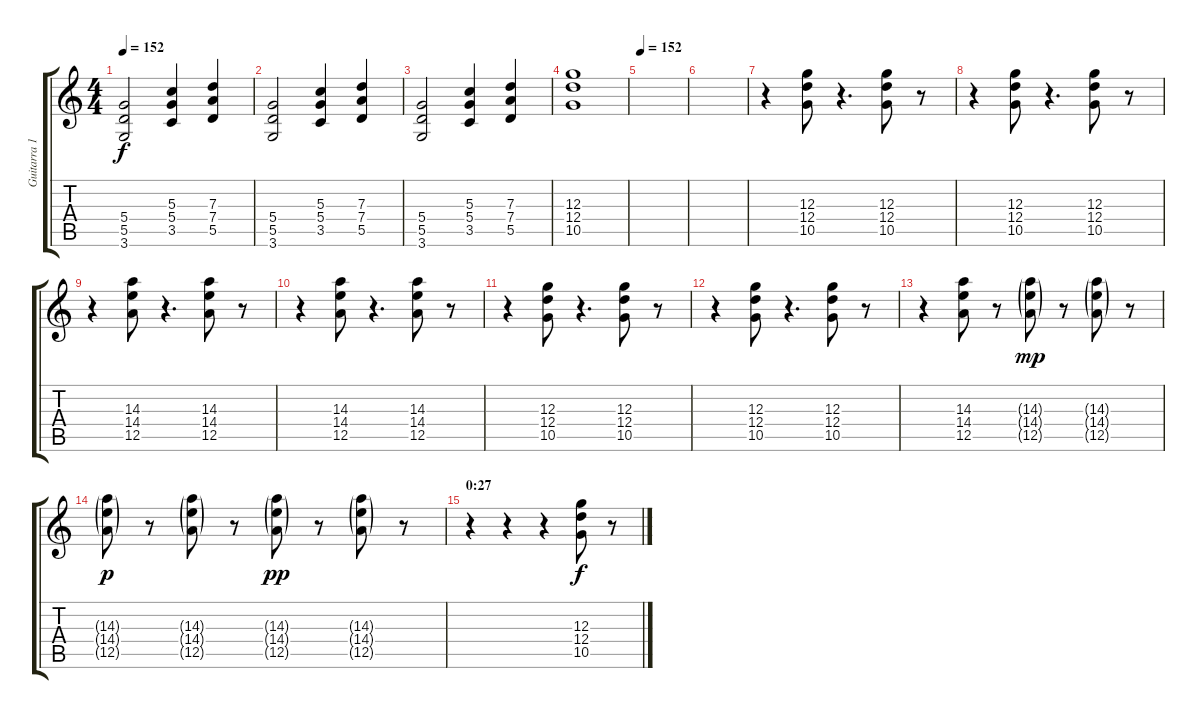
\track ("Guitarra 1" "Guitarra 1") {instrument distortionguitar}
\staff {score tabs}
\tuning (E4 B3 G3 D3 A2 E2) {hide}
\ts (4 4)
\tempo 152
\tempo 77
\tempo 152
\clef g2
\ks c
(5.4 5.5 3.6).2{dy f instrument distortionguitar} (5.3 5.4 3.5).4 (7.3 7.4 5.5).4 |
(5.4 5.5 3.6).2 (5.3 5.4 3.5).4 (7.3 7.4 5.5).4 |
(5.4 5.5 3.6).2 (5.3 5.4 3.5).4 (7.3 7.4 5.5).4 |
(12.3 12.4 10.5).1 |
\tempo 152
|
|
r.4 (12.3 12.4 10.5).8 r.4{d} (12.3 12.4 10.5).8 r.8 |
r.4 (12.3 12.4 10.5).8 r.4{d} (12.3 12.4 10.5).8 r.8 |
r.4 (14.3 14.4 12.5).8 r.4{d} (14.3 14.4 12.5).8 r.8 |
r.4 (14.3 14.4 12.5).8 r.4{d} (14.3 14.4 12.5).8 r.8 |
r.4 (12.3 12.4 10.5).8 r.4{d} (12.3 12.4 10.5).8 r.8 |
r.4 (12.3 12.4 10.5).8 r.4{d} (12.3 12.4 10.5).8 r.8 |
r.4 (14.3 14.4 12.5).8 r.8 (14.3{g} 14.4{g} 12.5{g}).8{dy mp} r.8 (14.3{g} 14.4{g} 12.5{g}).8 r.8 |
(14.3{g} 14.4{g} 12.5{g}).8{dy p} r.8 (14.3{g} 14.4{g} 12.5{g}).8 r.8 (14.3{g} 14.4{g} 12.5{g}).8{dy pp} r.8 (14.3{g} 14.4{g} 12.5{g}).8 r.8 |
\section ("" "0:27")
r.4 r.4 r.4 (12.3 12.4 10.5).8{dy f} r.8
